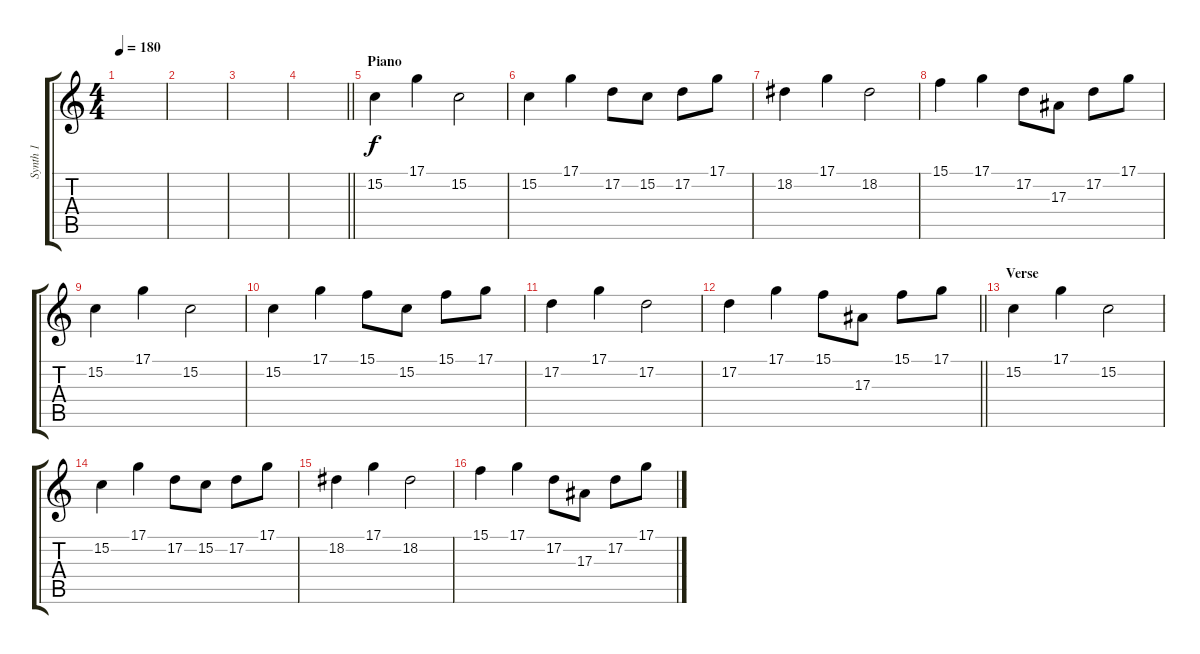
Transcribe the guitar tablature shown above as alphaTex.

\track ("Synth 1" "Synth 1") {instrument choiraahs}
\staff {score tabs}
\tuning (D4 A3 F3 C3 G2 D2) {hide}
\ts (4 4)
\tempo 180
\clef g2
\ks c
|
|
|
\barLineRight lightlight
|
\section ("" "Piano")
15.2.4{volume 4 instrument synthstrings1} 17.1.4 15.2.2 |
15.2.4 17.1.4 17.2.8 15.2.8 17.2.8 17.1.8 |
18.2.4 17.1.4 18.2.2 |
15.1.4{volume 8} 17.1.4 17.2.8 17.3.8 17.2.8 17.1.8 |
15.2.4 17.1.4 15.2.2 |
15.2.4 17.1.4 15.1.8 15.2.8 15.1.8 17.1.8 |
17.2.4 17.1.4 17.2.2 |
\barLineRight lightlight
17.2.4 17.1.4 15.1.8 17.3.8 15.1.8 17.1.8 |
\section ("" "Verse")
15.2.4 17.1.4 15.2.2 |
15.2.4 17.1.4 17.2.8 15.2.8 17.2.8 17.1.8 |
18.2.4 17.1.4 18.2.2 |
15.1.4 17.1.4 17.2.8 17.3.8 17.2.8 17.1.8
